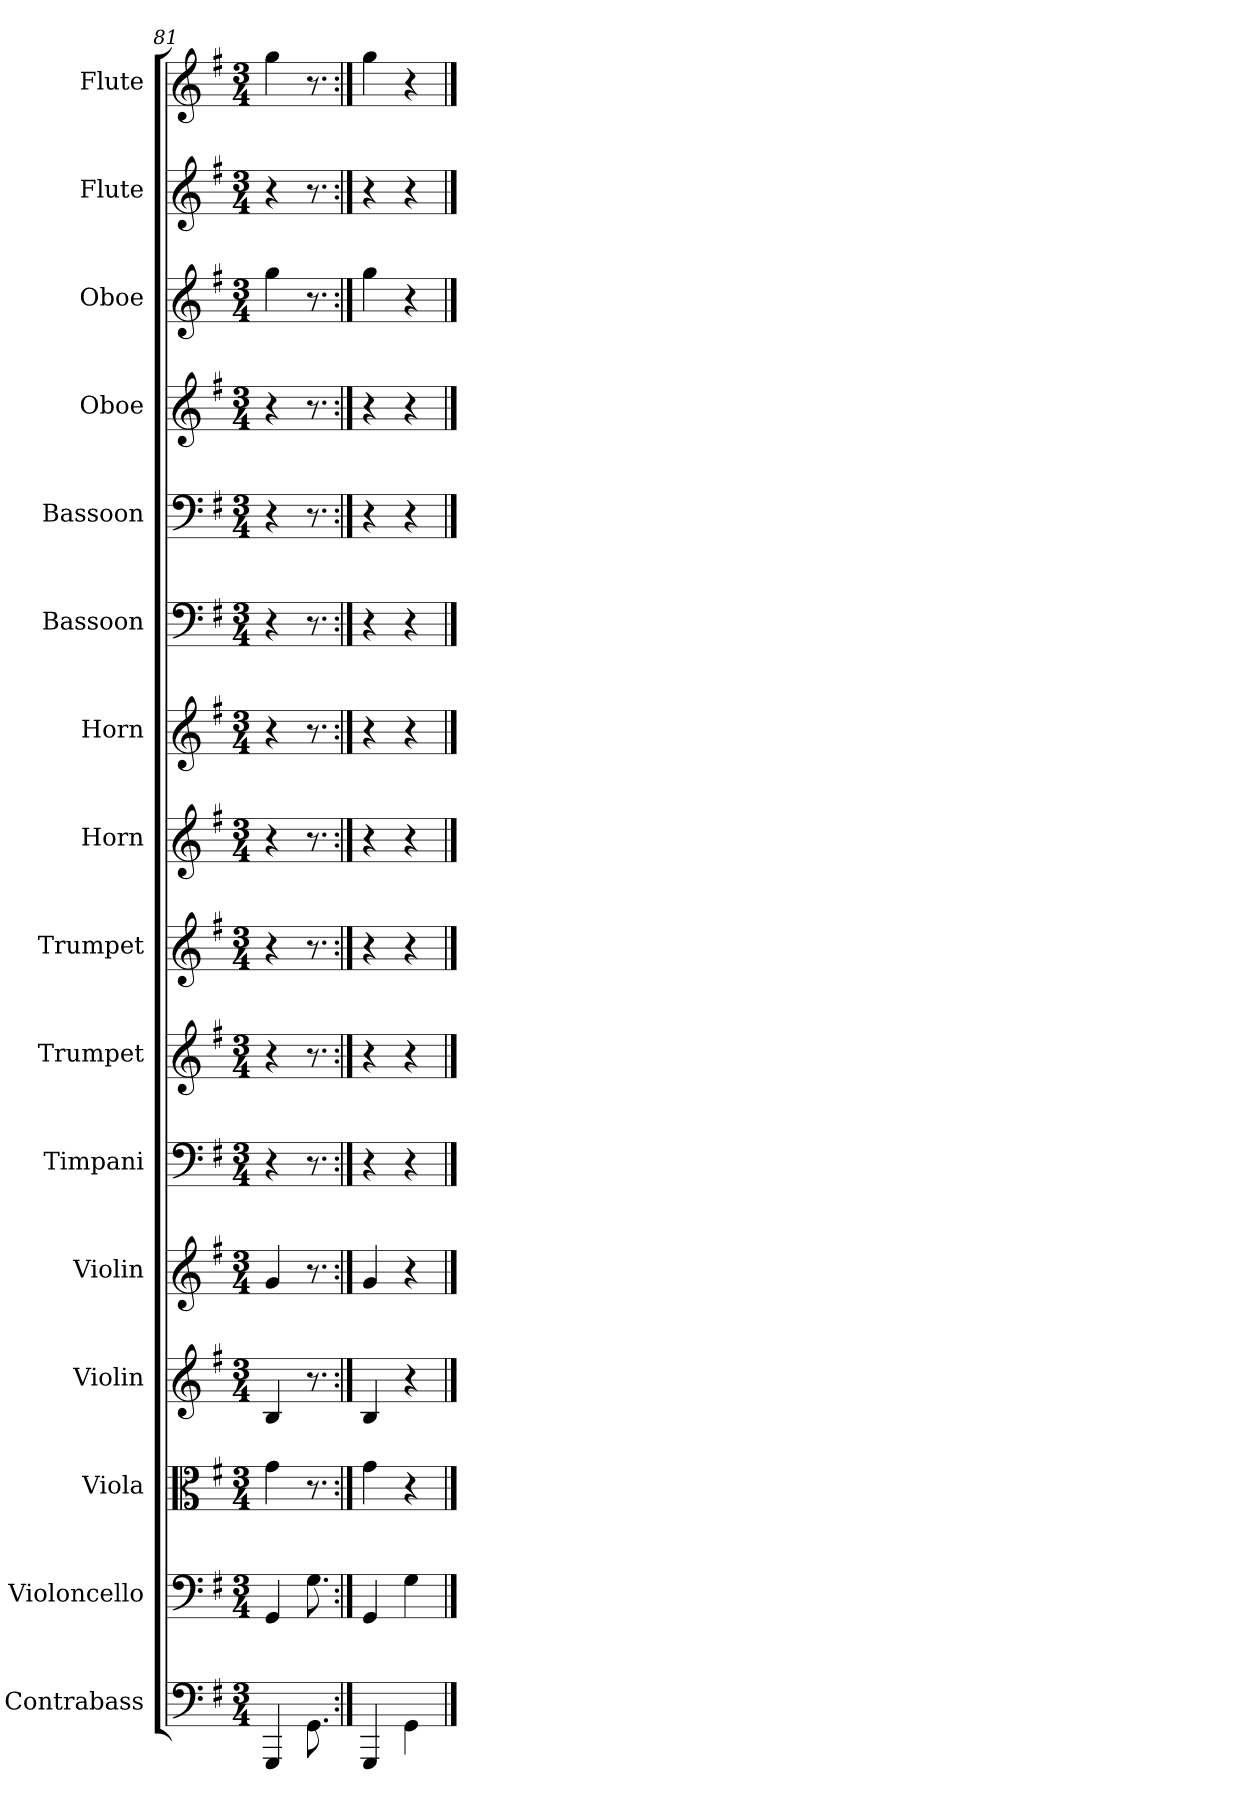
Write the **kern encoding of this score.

**kern	**kern	**kern	**kern	**kern	**kern	**kern	**kern	**kern	**kern	**kern	**kern	**kern	**kern	**kern	**kern
*part16	*part15	*part14	*part13	*part12	*part11	*part10	*part9	*part8	*part7	*part6	*part5	*part4	*part3	*part2	*part1
*staff16	*staff15	*staff14	*staff13	*staff12	*staff11	*staff10	*staff9	*staff8	*staff7	*staff6	*staff5	*staff4	*staff3	*staff2	*staff1
*I"Contrabass	*I"Violoncello	*I"Viola	*I"Violin	*I"Violin	*I"Timpani	*I"Trumpet	*I"Trumpet	*I"Horn	*I"Horn	*I"Bassoon	*I"Bassoon	*I"Oboe	*I"Oboe	*I"Flute	*I"Flute
*I'Cb	*I'Vc	*I'Vla	*I'Vln	*I'Vln	*I'Timp	*I'Tpt	*I'Tpt	*I'Hn	*I'Hn	*I'Bsn	*I'Bsn	*I'Ob	*I'Ob	*I'Fl	*I'Fl
*clefF4	*clefF4	*clefC3	*clefG2	*clefG2	*clefF4	*clefG2	*clefG2	*clefG2	*clefG2	*clefF4	*clefF4	*clefG2	*clefG2	*clefG2	*clefG2
*k[f#]	*k[f#]	*k[f#]	*k[f#]	*k[f#]	*k[f#]	*k[f#]	*k[f#]	*k[f#]	*k[f#]	*k[f#]	*k[f#]	*k[f#]	*k[f#]	*k[f#]	*k[f#]
*M3/4	*M3/4	*M3/4	*M3/4	*M3/4	*M3/4	*M3/4	*M3/4	*M3/4	*M3/4	*M3/4	*M3/4	*M3/4	*M3/4	*M3/4	*M3/4
=81	=81	=81	=81	=81	=81	=81	=81	=81	=81	=81	=81	=81	=81	=81	=81
4GGG/	4GG/	4g\	4B/	4g/	4r	4r	4r	4r	4r	4r	4r	4r	4gg\	4r	4gg\
8.GG\	8.G\	8.r	8.r	8.r	8.r	8.r	8.r	8.r	8.r	8.r	8.r	8.r	8.r	8.r	8.r
=:|!	=:|!	=:|!	=:|!	=:|!	=:|!	=:|!	=:|!	=:|!	=:|!	=:|!	=:|!	=:|!	=:|!	=:|!	=:|!
4GGG/	4GG/	4g\	4B/	4g/	4r	4r	4r	4r	4r	4r	4r	4r	4gg\	4r	4gg\
4GG\	4G\	4r	4r	4r	4r	4r	4r	4r	4r	4r	4r	4r	4r	4r	4r
==	==	==	==	==	==	==	==	==	==	==	==	==	==	==	==
*-	*-	*-	*-	*-	*-	*-	*-	*-	*-	*-	*-	*-	*-	*-	*-
